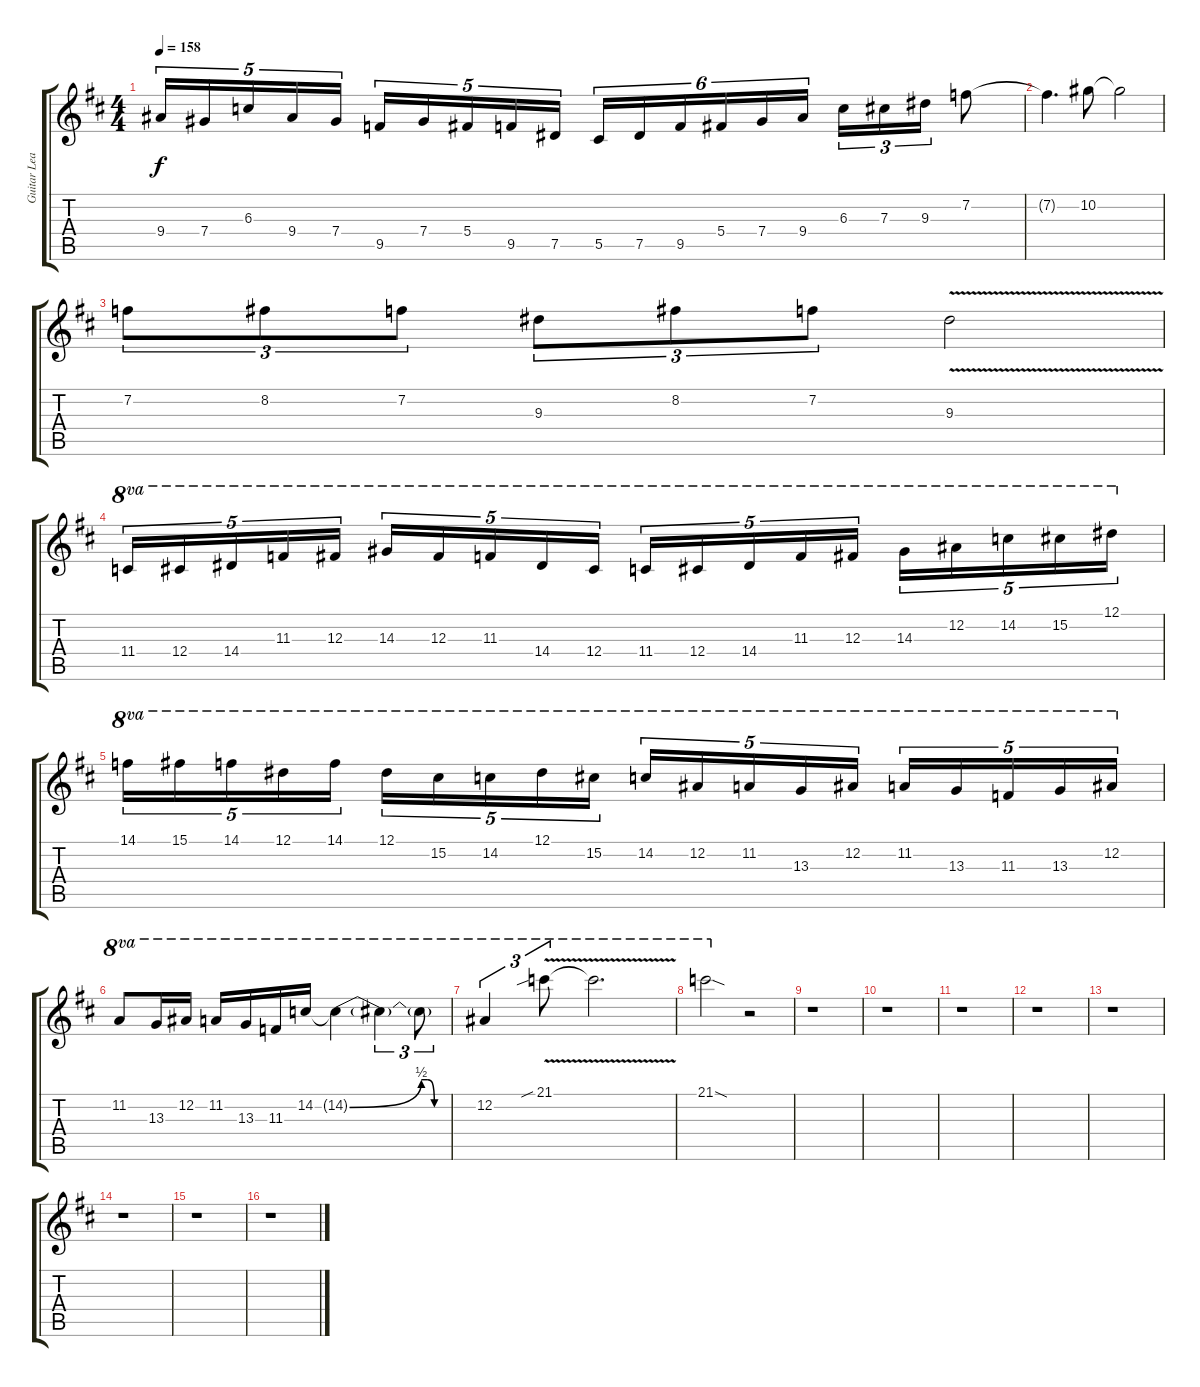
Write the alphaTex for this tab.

\track ("Guitar Lead" "Guitar Lea") {instrument distortionguitar}
\staff {score tabs}
\tuning (Eb4 Bb3 Gb3 Db3 Ab2 Eb2) {hide}
\ts (4 4)
\tempo 158
\clef g2
\ks d
9.4.16{tu (5 4) dy f} 7.4.16{tu (5 4)} 6.3.16{tu (5 4)} 9.4.16{tu (5 4)} 7.4.16{tu (5 4)} 9.5.16{tu (5 4)} 7.4.16{tu (5 4)} 5.4.16{tu (5 4)} 9.5.16{tu (5 4)} 7.5.16{tu (5 4)} 5.5.16{tu (6 4)} 7.5.16{tu (6 4)} 9.5.16{tu (6 4)} 5.4.16{tu (6 4)} 7.4.16{tu (6 4)} 9.4.16{tu (6 4)} 6.3.16{tu (3 2)} 7.3.16{tu (3 2)} 9.3.16{tu (3 2)} 7.2.8 |
7.2{t}.4{d} 10.2.8 10.2{t}.2 |
7.2.8{tu (3 2)} 8.2.8{tu (3 2)} 7.2.8{tu (3 2)} 9.3.8{tu (3 2)} 8.2.8{tu (3 2)} 7.2.8{tu (3 2)} 9.3{v}.2 |
11.4.16{tu (5 4) ot 8va} 12.4.16{tu (5 4) ot 8va} 14.4.16{tu (5 4) ot 8va} 11.3.16{tu (5 4) ot 8va} 12.3.16{tu (5 4) ot 8va} 14.3.16{tu (5 4) ot 8va} 12.3.16{tu (5 4) ot 8va} 11.3.16{tu (5 4) ot 8va} 14.4.16{tu (5 4) ot 8va} 12.4.16{tu (5 4) ot 8va} 11.4.16{tu (5 4) ot 8va} 12.4.16{tu (5 4) ot 8va} 14.4.16{tu (5 4) ot 8va} 11.3.16{tu (5 4) ot 8va} 12.3.16{tu (5 4) ot 8va} 14.3.16{tu (5 4) ot 8va} 12.2.16{tu (5 4) ot 8va} 14.2.16{tu (5 4) ot 8va} 15.2.16{tu (5 4) ot 8va} 12.1.16{tu (5 4) ot 8va} |
14.1.16{tu (5 4) ot 8va} 15.1.16{tu (5 4) ot 8va} 14.1.16{tu (5 4) ot 8va} 12.1.16{tu (5 4) ot 8va} 14.1.16{tu (5 4) ot 8va} 12.1.16{tu (5 4) ot 8va} 15.2.16{tu (5 4) ot 8va} 14.2.16{tu (5 4) ot 8va} 12.1.16{tu (5 4) ot 8va} 15.2.16{tu (5 4) ot 8va} 14.2.16{tu (5 4) ot 8va} 12.2.16{tu (5 4) ot 8va} 11.2.16{tu (5 4) ot 8va} 13.3.16{tu (5 4) ot 8va} 12.2.16{tu (5 4) ot 8va} 11.2.16{tu (5 4) ot 8va} 13.3.16{tu (5 4) ot 8va} 11.3.16{tu (5 4) ot 8va} 13.3.16{tu (5 4) ot 8va} 12.2.16{tu (5 4) ot 8va} |
11.2.8{ot 8va} 13.3.16{ot 8va} 12.2.16{ot 8va} 11.2.16{ot 8va} 13.3.16{ot 8va} 11.3.16{ot 8va} 14.2.16{ot 8va} 14.2{be (bend 0 0 60 2) t}.4{ot 8va} 14.2{t}.4{tu (3 2) ot 8va} 14.2{be (custom 0 2 15 2 30 0 60 0) t}.8{tu (3 2) ot 8va} |
12.2.4{tu (3 2) ot 8va} 21.1{v sib}.8{tu (3 2) ot 8va} 21.1{t}.2{d ot 8va} |
21.1{sod}.2{ot 8va} r.2 |
r.1 |
r.1 |
r.1 |
r.1 |
r.1 |
r.1 |
r.1 |
r.1
